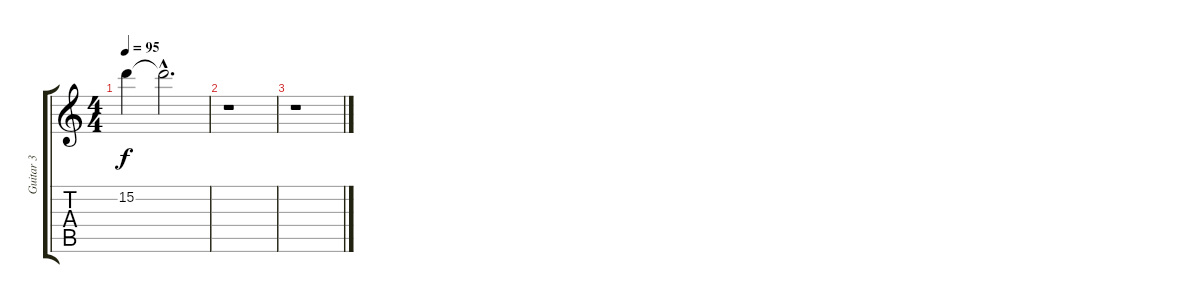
\track ("Guitar 3" "Guitar 3") {instrument distortionguitar}
\staff {score tabs}
\tuning (E4 B3 G3 D3 A2 E2) {hide}
\ts (4 4)
\tempo 95
\clef g2
\ks c
15.2{t}.4{dy f} 15.2{hac t}.2{d} |
r.1 |
r.1
